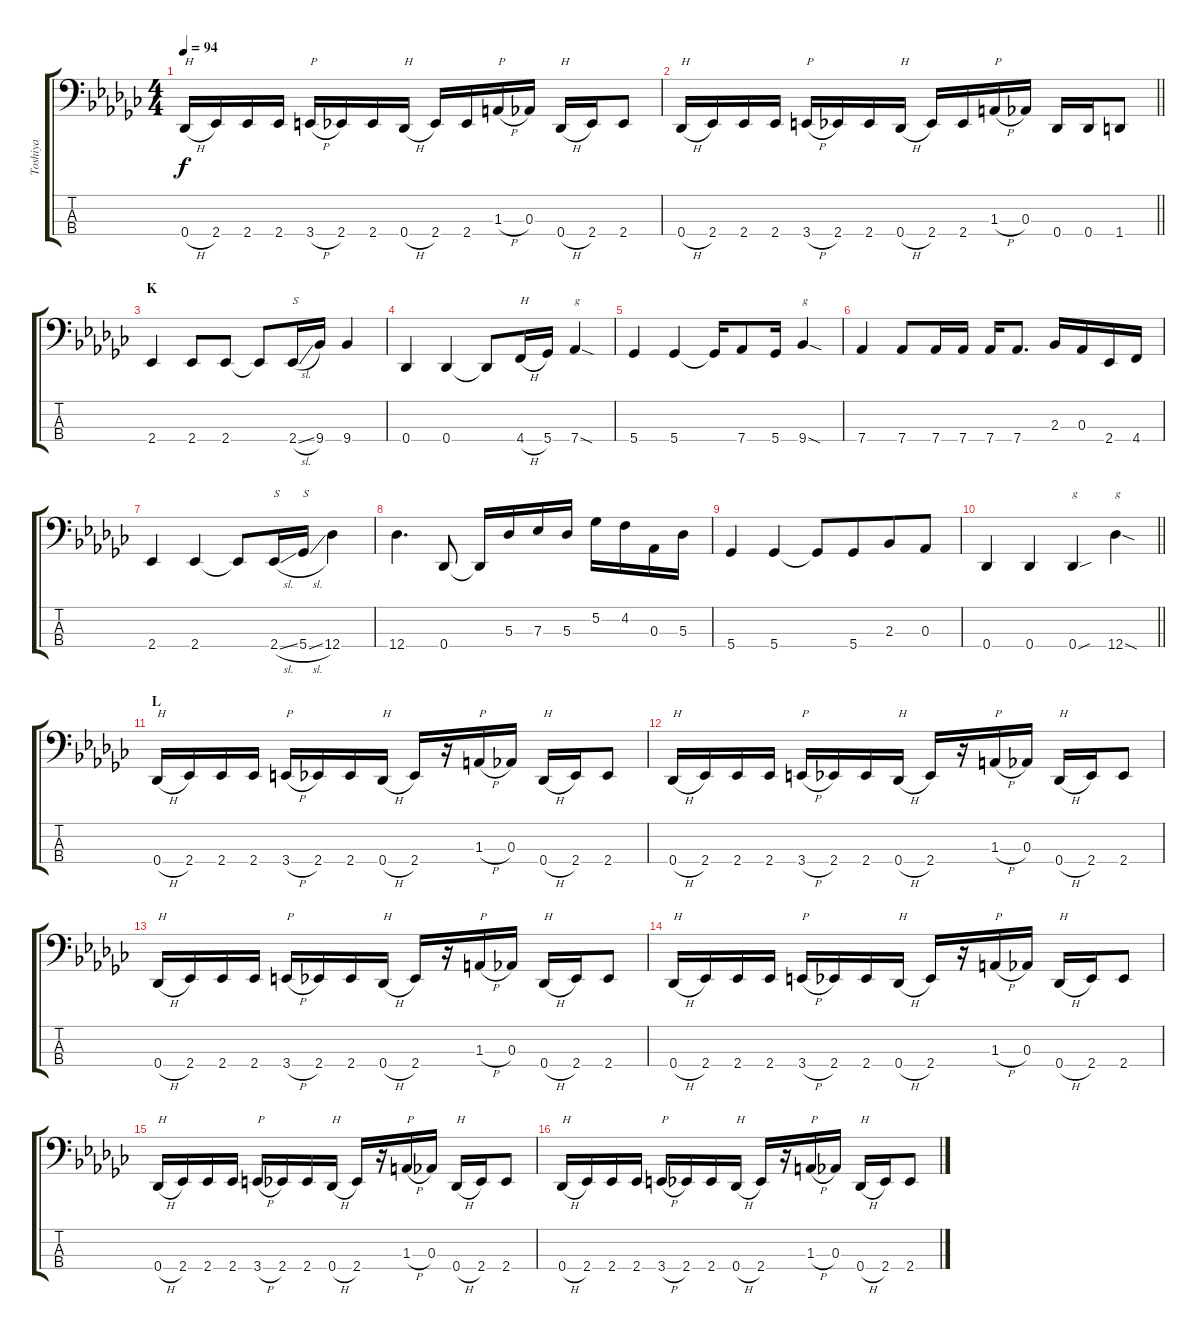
\track ("Toshiya" "Toshiya") {instrument electricbasspick}
\staff {score tabs}
\tuning (Gb2 Db2 Ab1 Db1) {hide}
\ts (4 4)
\tempo 94
\clef f4
\ks ebminor
0.4{h}.16{txt "H" dy f} 2.4.16 2.4.16 2.4.16 3.4{h}.16{txt "P"} 2.4.16 2.4.16 0.4{h}.16{txt "H"} 2.4.16 2.4.16 1.3{h}.16{txt "P"} 0.3.16 0.4{h}.16{txt "H"} 2.4.16 2.4.8 |
\barLineRight lightlight
0.4{h}.16{txt "H"} 2.4.16 2.4.16 2.4.16 3.4{h}.16{txt "P"} 2.4.16 2.4.16 0.4{h}.16{txt "H"} 2.4.16 2.4.16 1.3{h}.16{txt "P"} 0.3.16 0.4.16 0.4.16 1.4.8 |
\section ("" "K")
2.4.4 2.4.8 2.4.8 2.4{t}.8 2.4{sl}.16{txt "S"} 9.4.16 9.4.4 |
0.4.4 0.4.4 0.4{t}.8 4.4{h}.16{txt "H"} 5.4.16 7.4{sod}.4{txt "g"} |
5.4.4 5.4.4 5.4{t}.16 7.4.8 5.4.16 9.4{sod}.4{txt "g"} |
7.4.4 7.4.8 7.4.16 7.4.16 7.4.16 7.4.8{d} 2.3.16 0.3.16 2.4.16 4.4.16 |
2.4.4 2.4.4 2.4{t}.8 2.4{sl}.16{txt "S"} 5.4{sl}.16{txt "S"} 12.4.4 |
12.4.4{d} 0.4.8 0.4{t}.16 5.3.16 7.3.16 5.3.16 5.2.16 4.2.16 0.3.16 5.3.16 |
5.4.4 5.4.4 5.4{t}.8 5.4.8{beam merge} 2.3.8 0.3.8 |
\barLineRight lightlight
0.4.4 0.4.4 0.4{sou}.4{txt "g"} 12.4{sod}.4{txt "g"} |
\section ("" "L")
0.4{h}.16{txt "H"} 2.4.16 2.4.16 2.4.16 3.4{h}.16{txt "P"} 2.4.16 2.4.16 0.4{h}.16{txt "H"} 2.4.16 r.16 1.3{h}.16{txt "P"} 0.3.16 0.4{h}.16{txt "H"} 2.4.16 2.4.8 |
0.4{h}.16{txt "H"} 2.4.16 2.4.16 2.4.16 3.4{h}.16{txt "P"} 2.4.16 2.4.16 0.4{h}.16{txt "H"} 2.4.16 r.16 1.3{h}.16{txt "P"} 0.3.16 0.4{h}.16{txt "H"} 2.4.16 2.4.8 |
0.4{h}.16{txt "H"} 2.4.16 2.4.16 2.4.16 3.4{h}.16{txt "P"} 2.4.16 2.4.16 0.4{h}.16{txt "H"} 2.4.16 r.16 1.3{h}.16{txt "P"} 0.3.16 0.4{h}.16{txt "H"} 2.4.16 2.4.8 |
0.4{h}.16{txt "H"} 2.4.16 2.4.16 2.4.16 3.4{h}.16{txt "P"} 2.4.16 2.4.16 0.4{h}.16{txt "H"} 2.4.16 r.16 1.3{h}.16{txt "P"} 0.3.16 0.4{h}.16{txt "H"} 2.4.16 2.4.8 |
0.4{h}.16{txt "H"} 2.4.16 2.4.16 2.4.16 3.4{h}.16{txt "P"} 2.4.16 2.4.16 0.4{h}.16{txt "H"} 2.4.16 r.16 1.3{h}.16{txt "P"} 0.3.16 0.4{h}.16{txt "H"} 2.4.16 2.4.8 |
0.4{h}.16{txt "H"} 2.4.16 2.4.16 2.4.16 3.4{h}.16{txt "P"} 2.4.16 2.4.16 0.4{h}.16{txt "H"} 2.4.16 r.16 1.3{h}.16{txt "P"} 0.3.16 0.4{h}.16{txt "H"} 2.4.16 2.4.8
